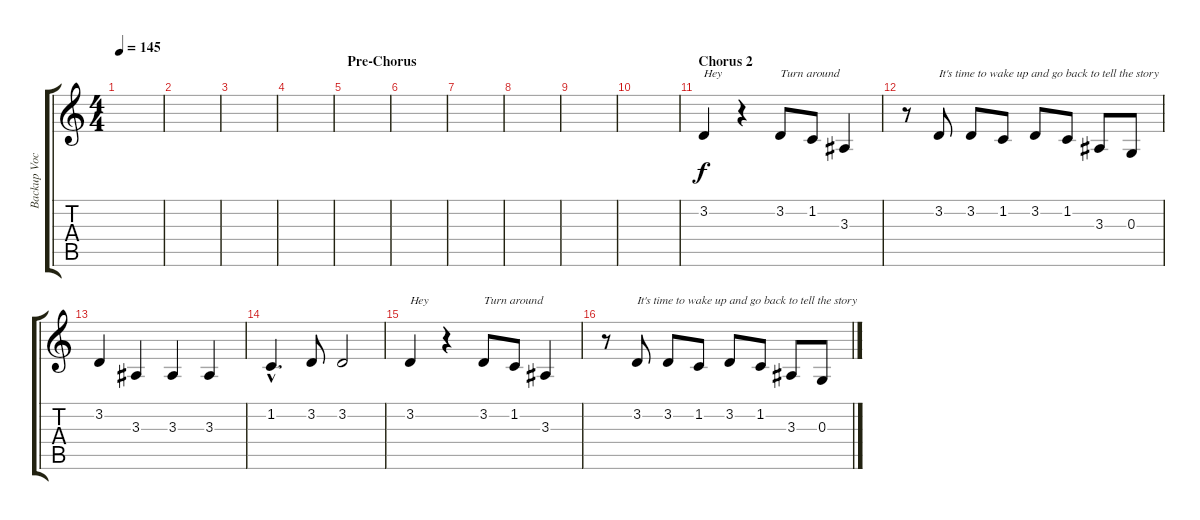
\track ("Backup Vocals" "Backup Voc") {instrument bassoon}
\staff {score tabs}
\tuning (E4 B3 G3 D3 A2 E2) {hide}
\ts (4 4)
\tempo 145
\clef g2
\ks c
|
|
|
|
\section ("" "Pre-Chorus")
|
|
|
|
|
|
\section ("" "Chorus 2")
3.2.4{txt "Hey"} r.4 3.2.8{txt "Turn around"} 1.2.8 3.3.4 |
r.8 3.2.8{txt "It's time to wake up and go back to tell the story"} 3.2.8 1.2.8 3.2.8 1.2.8 3.3.8 0.3.8 |
3.2.4 3.3.4 3.3.4 3.3.4 |
1.2{hac}.4{d} 3.2.8 3.2.2 |
3.2.4{txt "Hey"} r.4 3.2.8{txt "Turn around"} 1.2.8 3.3.4 |
r.8 3.2.8{txt "It's time to wake up and go back to tell the story"} 3.2.8 1.2.8 3.2.8 1.2.8 3.3.8 0.3.8
